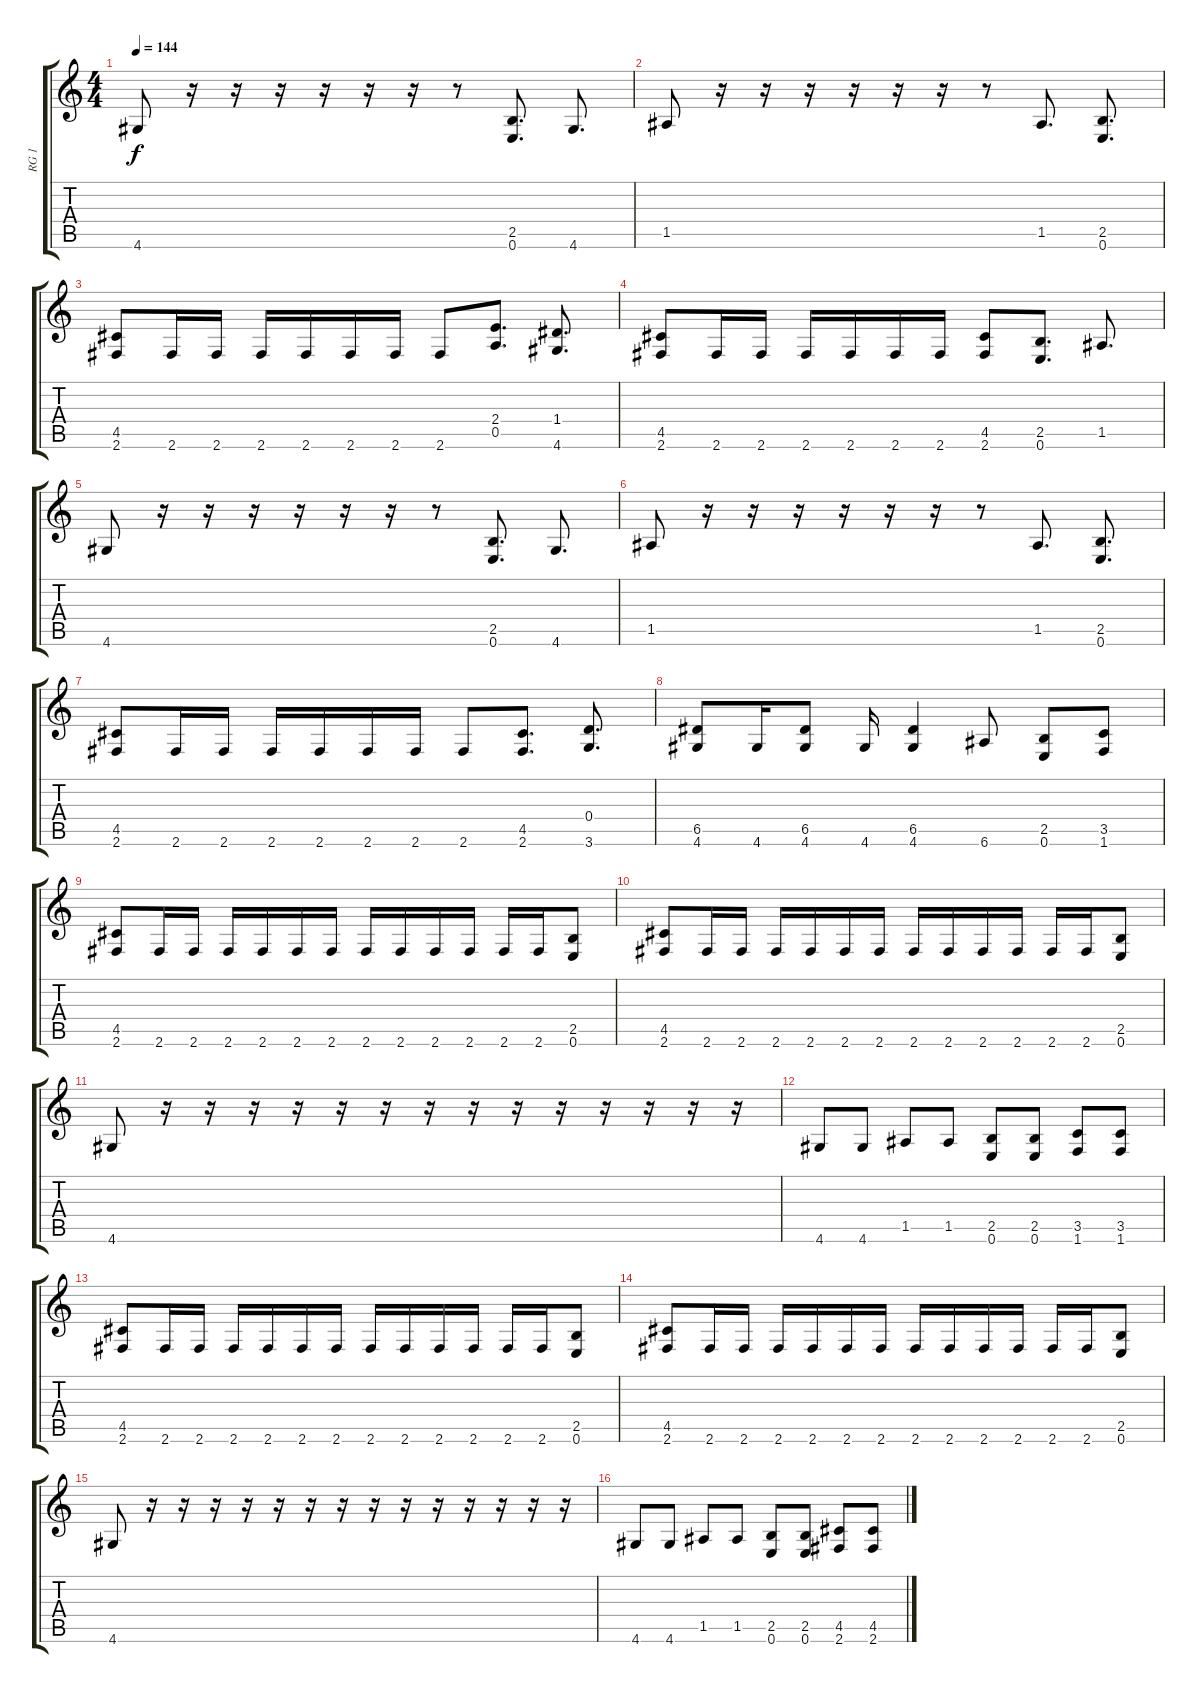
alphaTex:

\track ("RG 1" "RG 1") {instrument distortionguitar}
\staff {score tabs}
\tuning (E4 B3 G3 D3 A2 E2) {hide}
\ts (4 4)
\tempo 144
\clef g2
\ks c
4.6.8{dy f} r.16 r.16 r.16 r.16 r.16 r.16 r.8 (2.5 0.6).8{d} 4.6.8{d} |
1.5.8 r.16 r.16 r.16 r.16 r.16 r.16 r.8 1.5.8{d} (2.5 0.6).8{d} |
(4.5 2.6).8 2.6.16 2.6.16 2.6.16 2.6.16 2.6.16 2.6.16 2.6.8 (2.4 0.5).8{d} (1.4 4.6).8{d} |
(4.5 2.6).8 2.6.16 2.6.16 2.6.16 2.6.16 2.6.16 2.6.16 (4.5 2.6).8 (2.5 0.6).8{d} 1.5.8{d} |
4.6.8 r.16 r.16 r.16 r.16 r.16 r.16 r.8 (2.5 0.6).8{d} 4.6.8{d} |
1.5.8 r.16 r.16 r.16 r.16 r.16 r.16 r.8 1.5.8{d} (2.5 0.6).8{d} |
(4.5 2.6).8 2.6.16 2.6.16 2.6.16 2.6.16 2.6.16 2.6.16 2.6.8 (4.5 2.6).8{d} (0.4 3.6).8{d} |
(6.5 4.6).8 4.6.16 (6.5 4.6).8 4.6.16 (6.5 4.6).4 6.6.8 (2.5 0.6).8 (3.5 1.6).8 |
(4.5 2.6).8 2.6.16 2.6.16 2.6.16 2.6.16 2.6.16 2.6.16 2.6.16 2.6.16 2.6.16 2.6.16 2.6.16 2.6.16 (2.5 0.6).8 |
(4.5 2.6).8 2.6.16 2.6.16 2.6.16 2.6.16 2.6.16 2.6.16 2.6.16 2.6.16 2.6.16 2.6.16 2.6.16 2.6.16 (2.5 0.6).8 |
4.6.8 r.16 r.16 r.16 r.16 r.16 r.16 r.16 r.16 r.16 r.16 r.16 r.16 r.16 r.16 |
4.6.8 4.6.8 1.5.8 1.5.8 (2.5 0.6).8 (2.5 0.6).8 (3.5 1.6).8 (3.5 1.6).8 |
(4.5 2.6).8 2.6.16 2.6.16 2.6.16 2.6.16 2.6.16 2.6.16 2.6.16 2.6.16 2.6.16 2.6.16 2.6.16 2.6.16 (2.5 0.6).8 |
(4.5 2.6).8 2.6.16 2.6.16 2.6.16 2.6.16 2.6.16 2.6.16 2.6.16 2.6.16 2.6.16 2.6.16 2.6.16 2.6.16 (2.5 0.6).8 |
4.6.8 r.16 r.16 r.16 r.16 r.16 r.16 r.16 r.16 r.16 r.16 r.16 r.16 r.16 r.16 |
4.6.8 4.6.8 1.5.8 1.5.8 (2.5 0.6).8 (2.5 0.6).8 (4.5 2.6).8 (4.5 2.6).8
